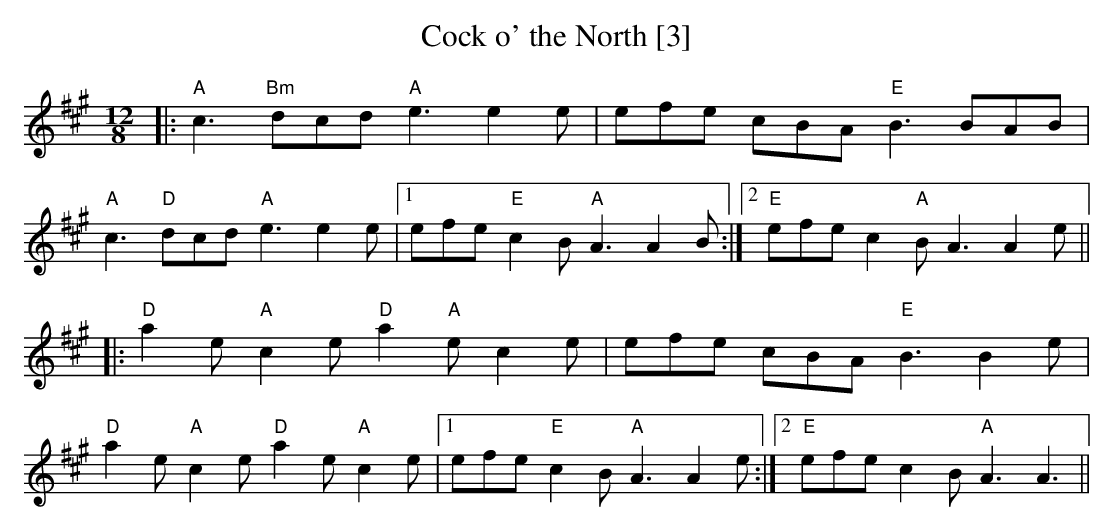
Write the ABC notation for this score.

X:1
T:Cock o' the North [3]
M:12/8
L:1/8
K:A
|: "A" c3 "Bm" dcd "A" e3 e2 e | efe cBA "E" B3 BAB |
   "A" c3 "D"  dcd "A" e3 e2 e |1 efe "E" c2 B "A" A3 A2 B :|2 "E" efe c2 "A" B A3 A2 e ||
|: "D" a2 e "A"c2 e "D" a2 "A" e c2 e |  efe cBA "E" B3 B2 e |
"D" a2 e "A" c2 e "D" a2 e "A" c2 e   |1 efe "E" c2 B "A" A3 A2 e :|2 "E" efe c2 B "A" A3 A3 ||
